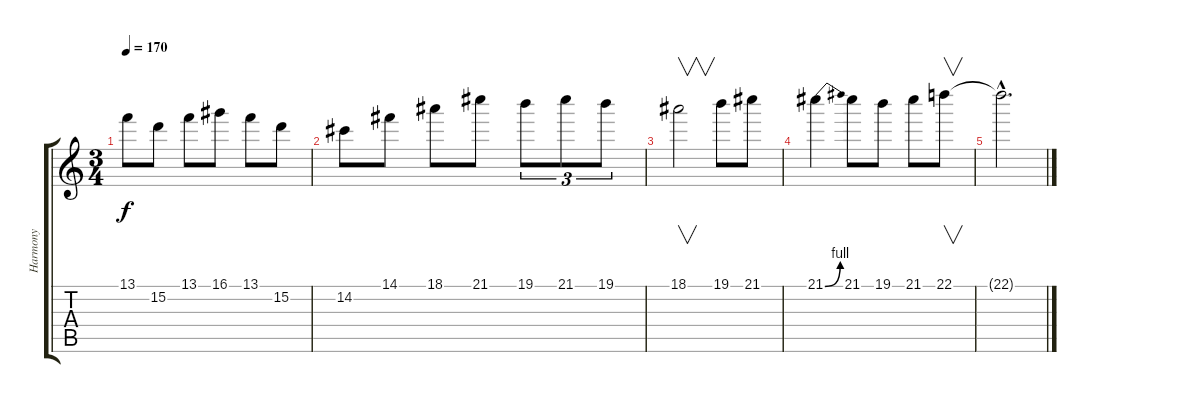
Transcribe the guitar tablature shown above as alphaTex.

\track ("Harmony" "Harmony") {instrument distortionguitar}
\staff {score tabs}
\tuning (E4 B3 G3 D3 A2 E2) {hide}
\ts (3 4)
\tempo 170
\clef g2
\ks c
13.1.8{dy f} 15.2.8 13.1.8 16.1.8 13.1.8 15.2.8 |
14.2.8 14.1.8 18.1.8 21.1.8 19.1.8{tu (3 2)} 21.1.8{tu (3 2)} 19.1.8{tu (3 2)} |
18.1.2{v} 19.1.8 21.1.8 |
21.1{be (bend 0 0 60 4)}.4 21.1.8 19.1.8 21.1.8 22.1.8{v} |
22.1{hac t}.2{d}
